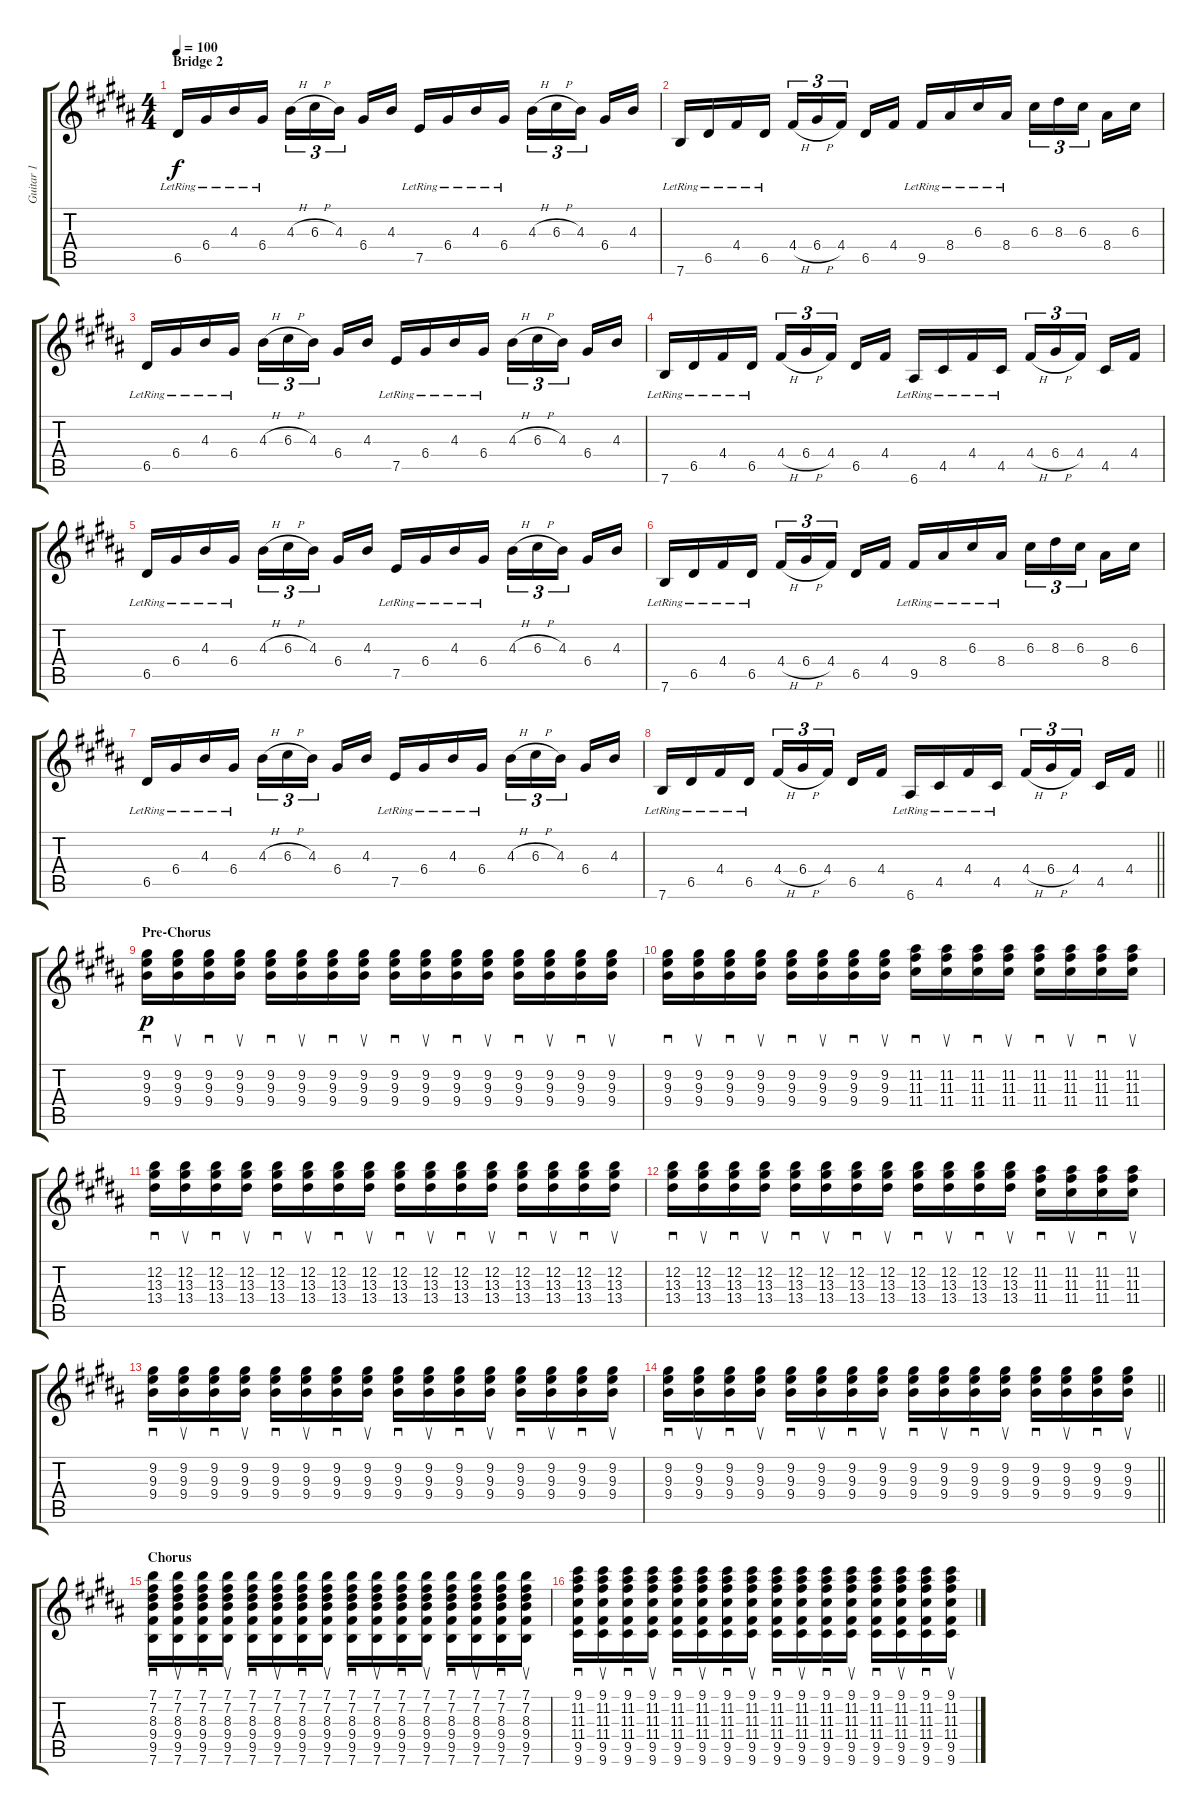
\track ("Guitar 1" "Guitar 1") {instrument acousticguitarsteel}
\staff {score tabs}
\tuning (E4 B3 G3 D3 A2 E2) {hide}
\ts (4 4)
\section ("" "Bridge 2")
\tempo 100
\clef g2
\ks b
6.5{lr}.16{dy f} 6.4{lr}.16 4.3{lr}.16 6.4{lr}.16 4.3{h}.16{tu (3 2)} 6.3{h}.16{tu (3 2)} 4.3.16{tu (3 2)} 6.4.16 4.3.16 7.5{lr}.16 6.4{lr}.16 4.3{lr}.16 6.4{lr}.16 4.3{h}.16{tu (3 2)} 6.3{h}.16{tu (3 2)} 4.3.16{tu (3 2)} 6.4.16 4.3.16 |
7.6{lr}.16 6.5{lr}.16 4.4{lr}.16 6.5{lr}.16 4.4{h}.16{tu (3 2)} 6.4{h}.16{tu (3 2)} 4.4.16{tu (3 2)} 6.5.16 4.4.16 9.5{lr}.16 8.4{lr}.16 6.3{lr}.16 8.4{lr}.16 6.3.16{tu (3 2)} 8.3.16{tu (3 2)} 6.3.16{tu (3 2)} 8.4.16 6.3.16 |
6.5{lr}.16 6.4{lr}.16 4.3{lr}.16 6.4{lr}.16 4.3{h}.16{tu (3 2)} 6.3{h}.16{tu (3 2)} 4.3.16{tu (3 2)} 6.4.16 4.3.16 7.5{lr}.16 6.4{lr}.16 4.3{lr}.16 6.4{lr}.16 4.3{h}.16{tu (3 2)} 6.3{h}.16{tu (3 2)} 4.3.16{tu (3 2)} 6.4.16 4.3.16 |
7.6{lr}.16 6.5{lr}.16 4.4{lr}.16 6.5{lr}.16 4.4{h}.16{tu (3 2)} 6.4{h}.16{tu (3 2)} 4.4.16{tu (3 2)} 6.5.16 4.4.16 6.6{lr}.16 4.5{lr}.16 4.4{lr}.16 4.5{lr}.16 4.4{h}.16{tu (3 2)} 6.4{h}.16{tu (3 2)} 4.4.16{tu (3 2)} 4.5.16 4.4.16 |
6.5{lr}.16 6.4{lr}.16 4.3{lr}.16 6.4{lr}.16 4.3{h}.16{tu (3 2)} 6.3{h}.16{tu (3 2)} 4.3.16{tu (3 2)} 6.4.16 4.3.16 7.5{lr}.16 6.4{lr}.16 4.3{lr}.16 6.4{lr}.16 4.3{h}.16{tu (3 2)} 6.3{h}.16{tu (3 2)} 4.3.16{tu (3 2)} 6.4.16 4.3.16 |
7.6{lr}.16 6.5{lr}.16 4.4{lr}.16 6.5{lr}.16 4.4{h}.16{tu (3 2)} 6.4{h}.16{tu (3 2)} 4.4.16{tu (3 2)} 6.5.16 4.4.16 9.5{lr}.16 8.4{lr}.16 6.3{lr}.16 8.4{lr}.16 6.3.16{tu (3 2)} 8.3.16{tu (3 2)} 6.3.16{tu (3 2)} 8.4.16 6.3.16 |
6.5{lr}.16 6.4{lr}.16 4.3{lr}.16 6.4{lr}.16 4.3{h}.16{tu (3 2)} 6.3{h}.16{tu (3 2)} 4.3.16{tu (3 2)} 6.4.16 4.3.16 7.5{lr}.16 6.4{lr}.16 4.3{lr}.16 6.4{lr}.16 4.3{h}.16{tu (3 2)} 6.3{h}.16{tu (3 2)} 4.3.16{tu (3 2)} 6.4.16 4.3.16 |
\barLineRight lightlight
7.6{lr}.16 6.5{lr}.16 4.4{lr}.16 6.5{lr}.16 4.4{h}.16{tu (3 2)} 6.4{h}.16{tu (3 2)} 4.4.16{tu (3 2)} 6.5.16 4.4.16 6.6{lr}.16 4.5{lr}.16 4.4{lr}.16 4.5{lr}.16 4.4{h}.16{tu (3 2)} 6.4{h}.16{tu (3 2)} 4.4.16{tu (3 2)} 4.5.16 4.4.16 |
\section ("" "Pre-Chorus")
(9.2 9.3 9.4).16{sd dy p} (9.2 9.3 9.4).16{su} (9.2 9.3 9.4).16{sd} (9.2 9.3 9.4).16{su} (9.2 9.3 9.4).16{sd} (9.2 9.3 9.4).16{su} (9.2 9.3 9.4).16{sd} (9.2 9.3 9.4).16{su} (9.2 9.3 9.4).16{sd} (9.2 9.3 9.4).16{su} (9.2 9.3 9.4).16{sd} (9.2 9.3 9.4).16{su} (9.2 9.3 9.4).16{sd} (9.2 9.3 9.4).16{su} (9.2 9.3 9.4).16{sd} (9.2 9.3 9.4).16{su} |
(9.2 9.3 9.4).16{sd} (9.2 9.3 9.4).16{su} (9.2 9.3 9.4).16{sd} (9.2 9.3 9.4).16{su} (9.2 9.3 9.4).16{sd} (9.2 9.3 9.4).16{su} (9.2 9.3 9.4).16{sd} (9.2 9.3 9.4).16{su} (11.2 11.3 11.4).16{sd} (11.2 11.3 11.4).16{su} (11.2 11.3 11.4).16{sd} (11.2 11.3 11.4).16{su} (11.2 11.3 11.4).16{sd} (11.2 11.3 11.4).16{su} (11.2 11.3 11.4).16{sd} (11.2 11.3 11.4).16{su} |
(12.2 13.3 13.4).16{sd} (12.2 13.3 13.4).16{su} (12.2 13.3 13.4).16{sd} (12.2 13.3 13.4).16{su} (12.2 13.3 13.4).16{sd} (12.2 13.3 13.4).16{su} (12.2 13.3 13.4).16{sd} (12.2 13.3 13.4).16{su} (12.2 13.3 13.4).16{sd} (12.2 13.3 13.4).16{su} (12.2 13.3 13.4).16{sd} (12.2 13.3 13.4).16{su} (12.2 13.3 13.4).16{sd} (12.2 13.3 13.4).16{su} (12.2 13.3 13.4).16{sd} (12.2 13.3 13.4).16{su} |
(12.2 13.3 13.4).16{sd} (12.2 13.3 13.4).16{su} (12.2 13.3 13.4).16{sd} (12.2 13.3 13.4).16{su} (12.2 13.3 13.4).16{sd} (12.2 13.3 13.4).16{su} (12.2 13.3 13.4).16{sd} (12.2 13.3 13.4).16{su} (12.2 13.3 13.4).16{sd} (12.2 13.3 13.4).16{su} (12.2 13.3 13.4).16{sd} (12.2 13.3 13.4).16{su} (11.2 11.3 11.4).16{sd} (11.2 11.3 11.4).16{su} (11.2 11.3 11.4).16{sd} (11.2 11.3 11.4).16{su} |
(9.2 9.3 9.4).16{sd} (9.2 9.3 9.4).16{su} (9.2 9.3 9.4).16{sd} (9.2 9.3 9.4).16{su} (9.2 9.3 9.4).16{sd} (9.2 9.3 9.4).16{su} (9.2 9.3 9.4).16{sd} (9.2 9.3 9.4).16{su} (9.2 9.3 9.4).16{sd} (9.2 9.3 9.4).16{su} (9.2 9.3 9.4).16{sd} (9.2 9.3 9.4).16{su} (9.2 9.3 9.4).16{sd} (9.2 9.3 9.4).16{su} (9.2 9.3 9.4).16{sd} (9.2 9.3 9.4).16{su} |
\barLineRight lightlight
(9.2 9.3 9.4).16{sd} (9.2 9.3 9.4).16{su} (9.2 9.3 9.4).16{sd} (9.2 9.3 9.4).16{su} (9.2 9.3 9.4).16{sd} (9.2 9.3 9.4).16{su} (9.2 9.3 9.4).16{sd} (9.2 9.3 9.4).16{su} (9.2 9.3 9.4).16{sd} (9.2 9.3 9.4).16{su} (9.2 9.3 9.4).16{sd} (9.2 9.3 9.4).16{su} (9.2 9.3 9.4).16{sd} (9.2 9.3 9.4).16{su} (9.2 9.3 9.4).16{sd} (9.2 9.3 9.4).16{su} |
\section ("" "Chorus")
(7.1 7.2 8.3 9.4 9.5 7.6).16{sd} (7.1 7.2 8.3 9.4 9.5 7.6).16{su} (7.1 7.2 8.3 9.4 9.5 7.6).16{sd} (7.1 7.2 8.3 9.4 9.5 7.6).16{su} (7.1 7.2 8.3 9.4 9.5 7.6).16{sd} (7.1 7.2 8.3 9.4 9.5 7.6).16{su} (7.1 7.2 8.3 9.4 9.5 7.6).16{sd} (7.1 7.2 8.3 9.4 9.5 7.6).16{su} (7.1 7.2 8.3 9.4 9.5 7.6).16{sd} (7.1 7.2 8.3 9.4 9.5 7.6).16{su} (7.1 7.2 8.3 9.4 9.5 7.6).16{sd} (7.1 7.2 8.3 9.4 9.5 7.6).16{su} (7.1 7.2 8.3 9.4 9.5 7.6).16{sd} (7.1 7.2 8.3 9.4 9.5 7.6).16{su} (7.1 7.2 8.3 9.4 9.5 7.6).16{sd} (7.1 7.2 8.3 9.4 9.5 7.6).16{su} |
(9.1 11.2 11.3 11.4 9.5 9.6).16{sd} (9.1 11.2 11.3 11.4 9.5 9.6).16{su} (9.1 11.2 11.3 11.4 9.5 9.6).16{sd} (9.1 11.2 11.3 11.4 9.5 9.6).16{su} (9.1 11.2 11.3 11.4 9.5 9.6).16{sd} (9.1 11.2 11.3 11.4 9.5 9.6).16{su} (9.1 11.2 11.3 11.4 9.5 9.6).16{sd} (9.1 11.2 11.3 11.4 9.5 9.6).16{su} (9.1 11.2 11.3 11.4 9.5 9.6).16{sd} (9.1 11.2 11.3 11.4 9.5 9.6).16{su} (9.1 11.2 11.3 11.4 9.5 9.6).16{sd} (9.1 11.2 11.3 11.4 9.5 9.6).16{su} (9.1 11.2 11.3 11.4 9.5 9.6).16{sd} (9.1 11.2 11.3 11.4 9.5 9.6).16{su} (9.1 11.2 11.3 11.4 9.5 9.6).16{sd} (9.1 11.2 11.3 11.4 9.5 9.6).16{su}
